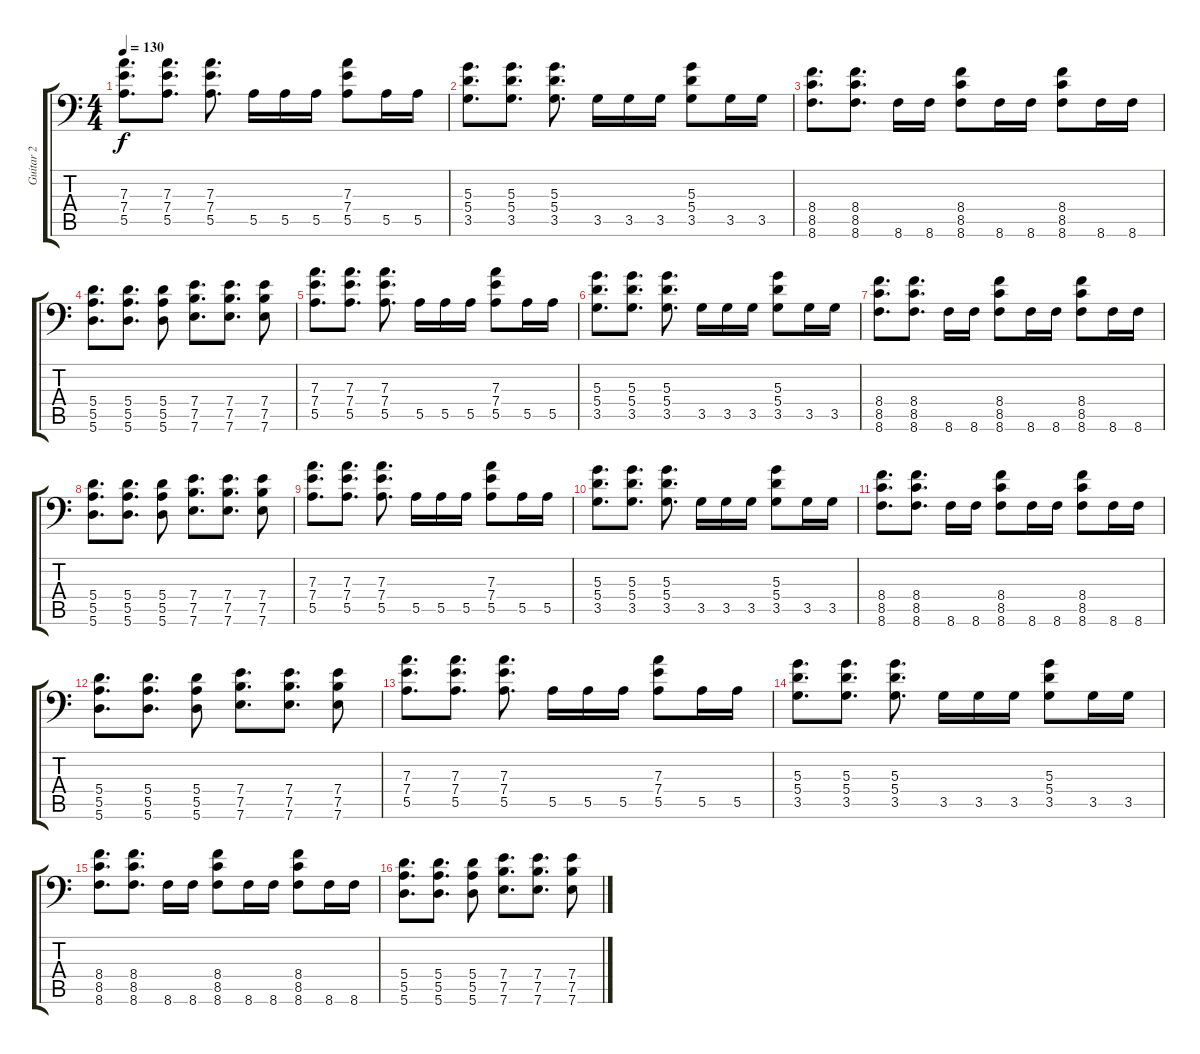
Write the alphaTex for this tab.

\track ("Guitar 2" "Guitar 2") {instrument distortionguitar}
\staff {score tabs}
\tuning (B3 Gb3 D3 A2 E2 A1) {hide}
\ts (4 4)
\tempo 130
\clef f4
\ks c
(7.3 7.4 5.5).8{d dy f} (7.3 7.4 5.5).8{d} (7.3 7.4 5.5).8{d} 5.5.16 5.5.16 5.5.16 (7.3 7.4 5.5).8 5.5.16 5.5.16 |
(5.3 5.4 3.5).8{d} (5.3 5.4 3.5).8{d} (5.3 5.4 3.5).8{d} 3.5.16 3.5.16 3.5.16 (5.3 5.4 3.5).8 3.5.16 3.5.16 |
(8.4 8.5 8.6).8{d} (8.4 8.5 8.6).8{d} 8.6.16 8.6.16 (8.4 8.5 8.6).8 8.6.16 8.6.16 (8.4 8.5 8.6).8 8.6.16 8.6.16 |
(5.4 5.5 5.6).8{d} (5.4 5.5 5.6).8{d} (5.4 5.5 5.6).8 (7.4 7.5 7.6).8{d} (7.4 7.5 7.6).8{d} (7.4 7.5 7.6).8 |
(7.3 7.4 5.5).8{d} (7.3 7.4 5.5).8{d} (7.3 7.4 5.5).8{d} 5.5.16 5.5.16 5.5.16 (7.3 7.4 5.5).8 5.5.16 5.5.16 |
(5.3 5.4 3.5).8{d} (5.3 5.4 3.5).8{d} (5.3 5.4 3.5).8{d} 3.5.16 3.5.16 3.5.16 (5.3 5.4 3.5).8 3.5.16 3.5.16 |
(8.4 8.5 8.6).8{d} (8.4 8.5 8.6).8{d} 8.6.16 8.6.16 (8.4 8.5 8.6).8 8.6.16 8.6.16 (8.4 8.5 8.6).8 8.6.16 8.6.16 |
(5.4 5.5 5.6).8{d} (5.4 5.5 5.6).8{d} (5.4 5.5 5.6).8 (7.4 7.5 7.6).8{d} (7.4 7.5 7.6).8{d} (7.4 7.5 7.6).8 |
(7.3 7.4 5.5).8{d} (7.3 7.4 5.5).8{d} (7.3 7.4 5.5).8{d} 5.5.16 5.5.16 5.5.16 (7.3 7.4 5.5).8 5.5.16 5.5.16 |
(5.3 5.4 3.5).8{d} (5.3 5.4 3.5).8{d} (5.3 5.4 3.5).8{d} 3.5.16 3.5.16 3.5.16 (5.3 5.4 3.5).8 3.5.16 3.5.16 |
(8.4 8.5 8.6).8{d} (8.4 8.5 8.6).8{d} 8.6.16 8.6.16 (8.4 8.5 8.6).8 8.6.16 8.6.16 (8.4 8.5 8.6).8 8.6.16 8.6.16 |
(5.4 5.5 5.6).8{d} (5.4 5.5 5.6).8{d} (5.4 5.5 5.6).8 (7.4 7.5 7.6).8{d} (7.4 7.5 7.6).8{d} (7.4 7.5 7.6).8 |
(7.3 7.4 5.5).8{d} (7.3 7.4 5.5).8{d} (7.3 7.4 5.5).8{d} 5.5.16 5.5.16 5.5.16 (7.3 7.4 5.5).8 5.5.16 5.5.16 |
(5.3 5.4 3.5).8{d} (5.3 5.4 3.5).8{d} (5.3 5.4 3.5).8{d} 3.5.16 3.5.16 3.5.16 (5.3 5.4 3.5).8 3.5.16 3.5.16 |
(8.4 8.5 8.6).8{d} (8.4 8.5 8.6).8{d} 8.6.16 8.6.16 (8.4 8.5 8.6).8 8.6.16 8.6.16 (8.4 8.5 8.6).8 8.6.16 8.6.16 |
(5.4 5.5 5.6).8{d} (5.4 5.5 5.6).8{d} (5.4 5.5 5.6).8 (7.4 7.5 7.6).8{d} (7.4 7.5 7.6).8{d} (7.4 7.5 7.6).8
